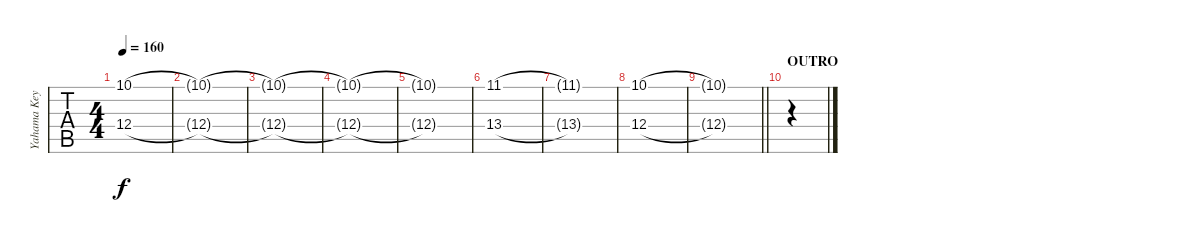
\track ("Yahama Keys - Strings (047)" "Yahama Key") {instrument stringensemble1}
\staff {tabs}
\tuning (D4 A3 F3 C3 G2 C2) {hide}
\ts (4 4)
\tempo 160
\clef g2
\ks c
(10.1{t} 12.4{t}).1{dy f} |
(10.1{t} 12.4{t}).1 |
(10.1{t} 12.4{t}).1 |
(10.1{t} 12.4{t}).1 |
(10.1{t} 12.4{t}).1 |
(11.1 13.4).1 |
(11.1{t} 13.4{t}).1 |
(10.1 12.4).1 |
\barLineRight lightlight
(10.1{t} 12.4{t}).1 |
\section ("" "OUTRO")
